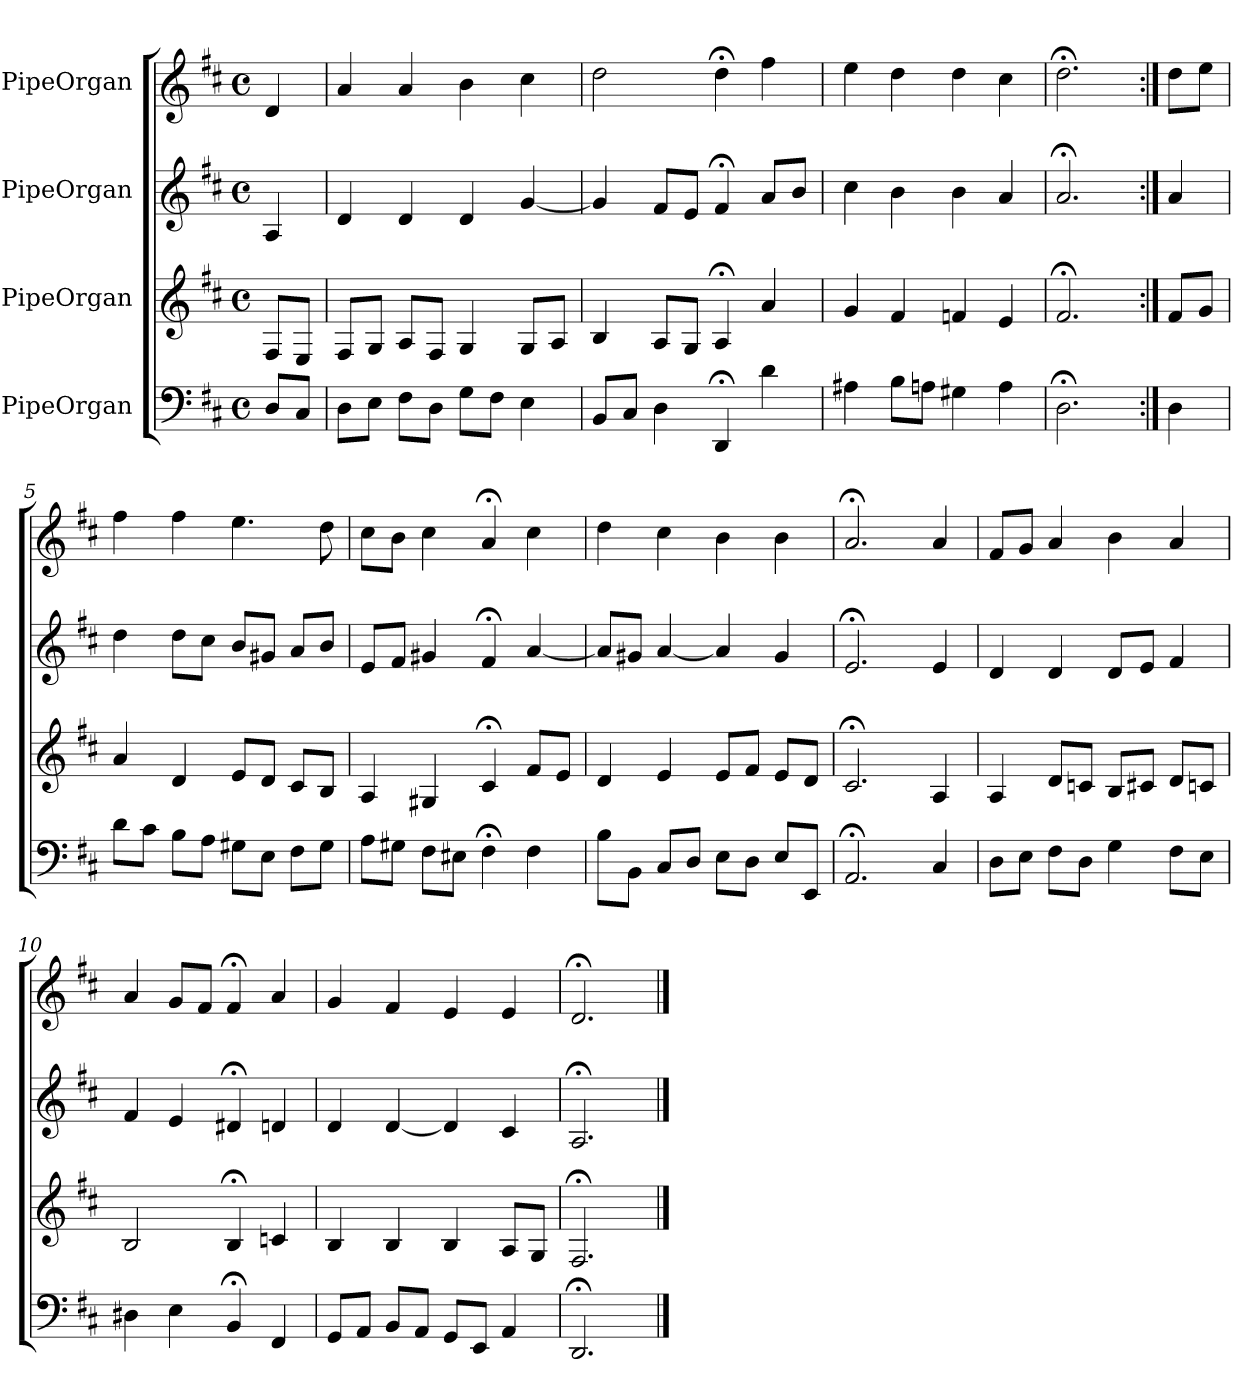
**kern	**kern	**kern	**kern
*part4	*part3	*part2	*part1
*staff4	*staff3	*staff2	*staff1
*I"PipeOrgan	*I"PipeOrgan	*I"PipeOrgan	*I"PipeOrgan
*k[f#c#]	*k[f#c#]	*k[f#c#]	*k[f#c#]
*D:	*D:	*D:	*D:
*M4/4	*M4/4	*M4/4	*M4/4
*met(c)	*met(c)	*met(c)	*met(c)
*MM60	*MM60	*MM60	*MM60
=	=	=	=
8DL	8F#L	4A	4d
8C#J	8EJ	.	.
=1	=1	=1	=1
8DL	8F#L	4d	4a
8EJ	8GJ	.	.
8F#L	8AL	4d	4a
8DJ	8F#J	.	.
8GL	4G	4d	4b
8F#J	.	.	.
4E	8GL	[4g	4cc#
.	8AJ	.	.
=2	=2	=2	=2
8BBL	4B	4g]	2dd
8C#J	.	.	.
4D	8AL	8f#L	.
.	8GJ	8eJ	.
4DD;<	4A;<	4f#;<	4dd;<
4d	4a	8aL	4ff#
.	.	8bJ	.
=3	=3	=3	=3
4A#X	4g	4cc#	4ee
8BL	4f#	4b	4dd
8AnJ	.	.	.
4G#X	4fn	4b	4dd
4A	4e	4a	4cc#
=4	=4	=4	=4
2.D;<	2.f#;<	2.a;<	2.dd;<
=:|!	=:|!	=:|!	=:|!
4D	8f#L	4a	8ddL
.	8gJ	.	8eeJ
=5	=5	=5	=5
8dL	4a	4dd	4ff#
8c#J	.	.	.
8BL	4d	8ddL	4ff#
8AJ	.	8cc#J	.
8G#XL	8eL	8bL	4.ee
8EJ	8dJ	8g#XJ	.
8F#L	8c#L	8aL	.
8G#J	8BJ	8bJ	8dd
=6	=6	=6	=6
8AL	4A	8eL	8cc#L
8G#XJ	.	8f#J	8bJ
8F#L	4G#X	4g#X	4cc#
8E#XJ	.	.	.
4F#;<	4c#;<	4f#;<	4a;<
4F#	8f#L	[4a	4cc#
.	8eJ	.	.
=7	=7	=7	=7
8BL	4d	8aL]	4dd
8BBJ	.	8g#XJ	.
8C#L	4e	[4a	4cc#
8DJ	.	.	.
8EL	8eL	4a]	4b
8DJ	8f#J	.	.
8EL	8eL	4g#	4b
8EEJ	8dJ	.	.
=8	=8	=8	=8
2.AA;<	2.c#;<	2.e;<	2.a;<
4C#	4A	4e	4a
=9	=9	=9	=9
8DL	4A	4d	8f#L
8EJ	.	.	8gJ
8F#L	8dL	4d	4a
8DJ	8cnJ	.	.
4G	8BL	8dL	4b
.	8c#XJ	8eJ	.
8F#L	8dL	4f#	4a
8EJ	8cnJ	.	.
=10	=10	=10	=10
4D#X	2B	4f#	4a
4E	.	4e	8gL
.	.	.	8f#J
4BB;<	4B;<	4d#X;<	4f#;<
4FF#	4cn	4dn	4a
=11	=11	=11	=11
8GGL	4B	4d	4g
8AAJ	.	.	.
8BBL	4B	[4d	4f#
8AAJ	.	.	.
8GGL	4B	4d]	4e
8EEJ	.	.	.
4AA	8AL	4c#	4e
.	8GJ	.	.
=12	=12	=12	=12
2.DD;<	2.F#;<	2.A;<	2.d;<
==	==	==	==
*-	*-	*-	*-
